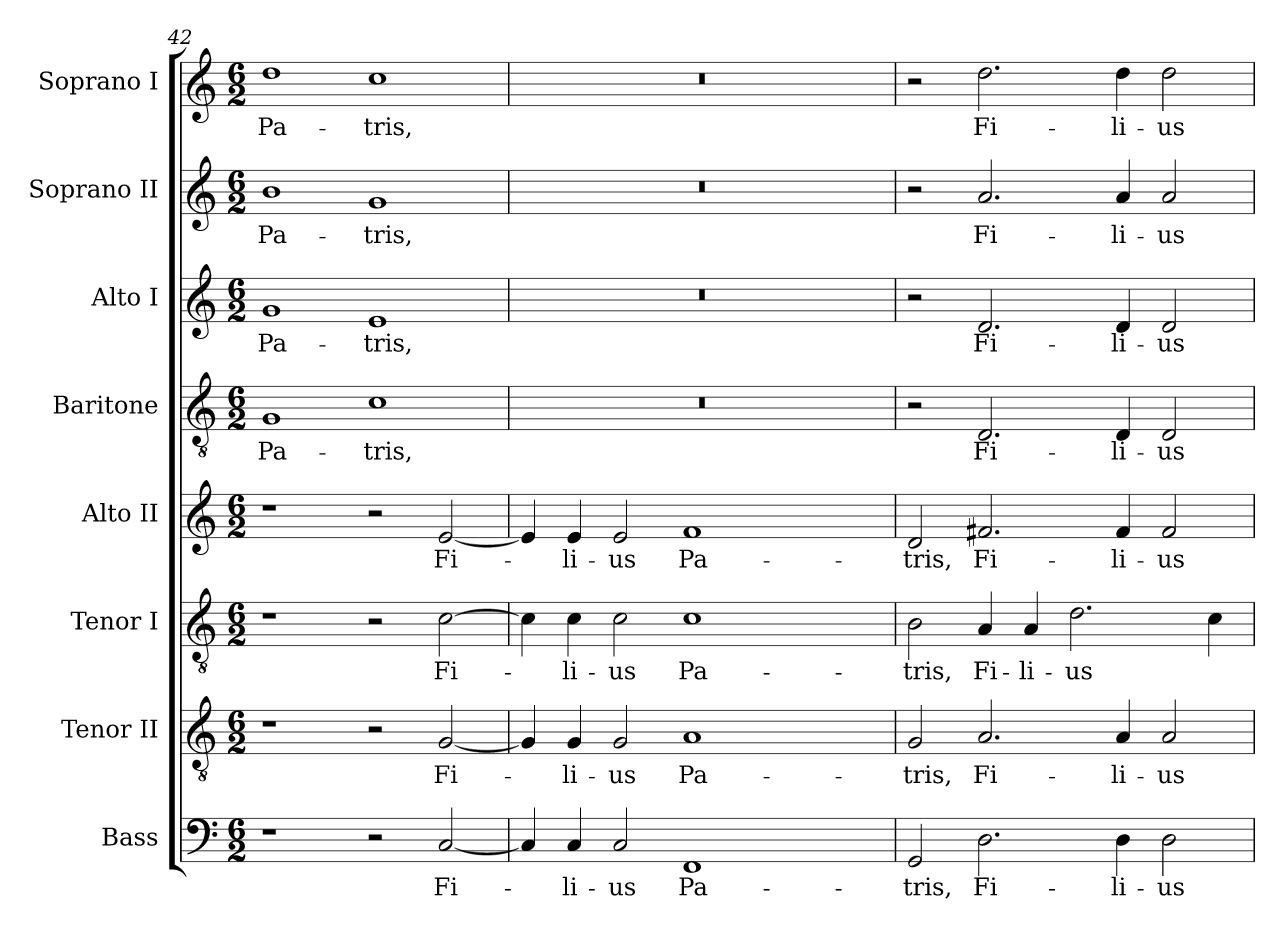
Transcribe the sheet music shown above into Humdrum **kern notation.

**kern	**text	**kern	**text	**kern	**text	**kern	**text	**kern	**text	**kern	**text	**kern	**text	**kern	**text
*part8	*part8	*part7	*part7	*part6	*part6	*part5	*part5	*part4	*part4	*part3	*part3	*part2	*part2	*part1	*part1
*staff8	*staff8	*staff7	*staff7	*staff6	*staff6	*staff5	*staff5	*staff4	*staff4	*staff3	*staff3	*staff2	*staff2	*staff1	*staff1
*I"Bass	*	*I"Tenor II	*	*I"Tenor I	*	*I"Alto II	*	*I"Baritone	*	*I"Alto I	*	*I"Soprano II	*	*I"Soprano I	*
*clefF4	*	*clefGv2	*	*clefGv2	*	*clefG2	*	*clefGv2	*	*clefG2	*	*clefG2	*	*clefG2	*
*ITrd7c12	*	*ITrd7c12	*	*ITrd7c12	*	*	*	*ITrd7c12	*	*	*	*	*	*	*
*k[]	*	*k[]	*	*k[]	*	*k[]	*	*k[]	*	*k[]	*	*k[]	*	*k[]	*
*C:	*	*C:	*	*C:	*	*C:	*	*C:	*	*C:	*	*C:	*	*C:	*
*M6/2	*	*M6/2	*	*M6/2	*	*M6/2	*	*M6/2	*	*M6/2	*	*M6/2	*	*M6/2	*
=42	=42	=42	=42	=42	=42	=42	=42	=42	=42	=42	=42	=42	=42	=42	=42
!	!	!	!	!	!	!	!	!	!LO:LY:b:color=#000000	!	!	!	!	!	!
!	!	!	!	!	!	!	!	!	!	!	!LO:LY:b:color=#000000	!	!	!	!
!	!	!	!	!	!	!	!	!	!	!	!	!	!LO:LY:b:color=#000000	!	!
!	!	!	!	!	!	!	!	!	!	!	!	!	!	!	!LO:LY:b:color=#000000
1r	.	1r	.	1r	.	1r	.	1GGi	Pa-	1gi	Pa-	1bi	Pa-	1ddi	Pa-
!	!	!	!	!	!	!	!	!	!LO:LY:b:color=#000000	!	!	!	!	!	!
!	!	!	!	!	!	!	!	!	!	!	!LO:LY:b:color=#000000	!	!	!	!
!	!	!	!	!	!	!	!	!	!	!	!	!	!LO:LY:b:color=#000000	!	!
!	!	!	!	!	!	!	!	!	!	!	!	!	!	!	!LO:LY:b:color=#000000
2r	.	2r	.	2r	.	2r	.	1Ci	-tris,	1ei	-tris,	1gi	-tris,	1cci	-tris,
!	!LO:LY:b:color=#000000	!	!	!	!	!	!	!	!	!	!	!	!	!	!
!	!	!	!LO:LY:b:color=#000000	!	!	!	!	!	!	!	!	!	!	!	!
!	!	!	!	!	!LO:LY:b:color=#000000	!	!	!	!	!	!	!	!	!	!
!	!	!	!	!	!	!	!LO:LY:b:color=#000000	!	!	!	!	!	!	!	!
[<2CCi/	Fi-	[<2GGi/	Fi-	[>2Ci\	Fi-	[<2ei/	Fi-	.	.	.	.	.	.	.	.
!!LO:LB:g=z
=43	=43	=43	=43	=43	=43	=43	=43	=43	=43	=43	=43	=43	=43	=43	=43
!	!	!	!	!	!	!	!	!LO:N:vis=1	!	!LO:N:vis=1	!	!LO:N:vis=1	!	!LO:N:vis=1	!
4CCi/]	.	4GGi/]	.	4Ci\]	.	4ei/]	.	0.r	.	0.r	.	0.r	.	0.r	.
!	!LO:LY:b:color=#000000	!	!	!	!	!	!	!	!	!	!	!	!	!	!
!	!	!	!LO:LY:b:color=#000000	!	!	!	!	!	!	!	!	!	!	!	!
!	!	!	!	!	!LO:LY:b:color=#000000	!	!	!	!	!	!	!	!	!	!
!	!	!	!	!	!	!	!LO:LY:b:color=#000000	!	!	!	!	!	!	!	!
4CCi/	-li-	4GGi/	-li-	4Ci\	-li-	4ei/	-li-	.	.	.	.	.	.	.	.
!	!LO:LY:b:color=#000000	!	!	!	!	!	!	!	!	!	!	!	!	!	!
!	!	!	!LO:LY:b:color=#000000	!	!	!	!	!	!	!	!	!	!	!	!
!	!	!	!	!	!LO:LY:b:color=#000000	!	!	!	!	!	!	!	!	!	!
!	!	!	!	!	!	!	!LO:LY:b:color=#000000	!	!	!	!	!	!	!	!
2CCi/	-us	2GGi/	-us	2Ci\	-us	2ei/	-us	.	.	.	.	.	.	.	.
!	!LO:LY:b:color=#000000	!	!	!	!	!	!	!	!	!	!	!	!	!	!
!	!	!	!LO:LY:b:color=#000000	!	!	!	!	!	!	!	!	!	!	!	!
!	!	!	!	!	!LO:LY:b:color=#000000	!	!	!	!	!	!	!	!	!	!
!	!	!	!	!	!	!	!LO:LY:b:color=#000000	!	!	!	!	!	!	!	!
1FFFi	Pa-	1AAi	Pa-	1Ci	Pa-	1fi	Pa-	.	.	.	.	.	.	.	.
1ryy	.	1ryy	.	1ryy	.	1ryy	.	.	.	.	.	.	.	.	.
=44	=44	=44	=44	=44	=44	=44	=44	=44	=44	=44	=44	=44	=44	=44	=44
!	!LO:LY:b:color=#000000	!	!	!	!	!	!	!	!	!	!	!	!	!	!
!	!	!	!LO:LY:b:color=#000000	!	!	!	!	!	!	!	!	!	!	!	!
!	!	!	!	!	!LO:LY:b:color=#000000	!	!	!	!	!	!	!	!	!	!
!	!	!	!	!	!	!	!LO:LY:b:color=#000000	!	!	!	!	!	!	!	!
2GGGi/	-tris,	2GGi/	-tris,	2BBi\	-tris,	2di/	-tris,	2r	.	2r	.	2r	.	2r	.
!	!LO:LY:b:color=#000000	!	!	!	!	!	!	!	!	!	!	!	!	!	!
!	!	!	!LO:LY:b:color=#000000	!	!	!	!	!	!	!	!	!	!	!	!
!	!	!	!	!	!LO:LY:b:color=#000000	!	!	!	!	!	!	!	!	!	!
!	!	!	!	!	!	!	!LO:LY:b:color=#000000	!	!	!	!	!	!	!	!
!	!	!	!	!	!	!	!	!	!LO:LY:b:color=#000000	!	!	!	!	!	!
!	!	!	!	!	!	!	!	!	!	!	!LO:LY:b:color=#000000	!	!	!	!
!	!	!	!	!	!	!	!	!	!	!	!	!	!LO:LY:b:color=#000000	!	!
!	!	!	!	!	!	!	!	!	!	!	!	!	!	!	!LO:LY:b:color=#000000
2.DDi\	Fi-	2.AAi/	Fi-	4AAi/	Fi-	2.f#Xi/	Fi-	2.DDi/	Fi-	2.di/	Fi-	2.ai/	Fi-	2.ddi\	Fi-
!	!	!	!	!	!LO:LY:b:color=#000000	!	!	!	!	!	!	!	!	!	!
.	.	.	.	4AAi/	-li-	.	.	.	.	.	.	.	.	.	.
!	!	!	!	!	!LO:LY:b:color=#000000	!	!	!	!	!	!	!	!	!	!
.	.	.	.	2.Di\	-us	.	.	.	.	.	.	.	.	.	.
!	!LO:LY:b:color=#000000	!	!	!	!	!	!	!	!	!	!	!	!	!	!
!	!	!	!LO:LY:b:color=#000000	!	!	!	!	!	!	!	!	!	!	!	!
!	!	!	!	!	!	!	!LO:LY:b:color=#000000	!	!	!	!	!	!	!	!
!	!	!	!	!	!	!	!	!	!LO:LY:b:color=#000000	!	!	!	!	!	!
!	!	!	!	!	!	!	!	!	!	!	!LO:LY:b:color=#000000	!	!	!	!
!	!	!	!	!	!	!	!	!	!	!	!	!	!LO:LY:b:color=#000000	!	!
!	!	!	!	!	!	!	!	!	!	!	!	!	!	!	!LO:LY:b:color=#000000
4DDi\	-li-	4AAi/	-li-	.	.	4f#i/	-li-	4DDi/	-li-	4di/	-li-	4ai/	-li-	4ddi\	-li-
!	!LO:LY:b:color=#000000	!	!	!	!	!	!	!	!	!	!	!	!	!	!
!	!	!	!LO:LY:b:color=#000000	!	!	!	!	!	!	!	!	!	!	!	!
!	!	!	!	!	!	!	!LO:LY:b:color=#000000	!	!	!	!	!	!	!	!
!	!	!	!	!	!	!	!	!	!LO:LY:b:color=#000000	!	!	!	!	!	!
!	!	!	!	!	!	!	!	!	!	!	!LO:LY:b:color=#000000	!	!	!	!
!	!	!	!	!	!	!	!	!	!	!	!	!	!LO:LY:b:color=#000000	!	!
!	!	!	!	!	!	!	!	!	!	!	!	!	!	!	!LO:LY:b:color=#000000
2DDi\	-us	2AAi/	-us	.	.	2f#i/	-us	2DDi/	-us	2di/	-us	2ai/	-us	2ddi\	-us
.	.	.	.	4Ci\	.	.	.	.	.	.	.	.	.	.	.
=	=	=	=	=	=	=	=	=	=	=	=	=	=	=	=
*-	*-	*-	*-	*-	*-	*-	*-	*-	*-	*-	*-	*-	*-	*-	*-
